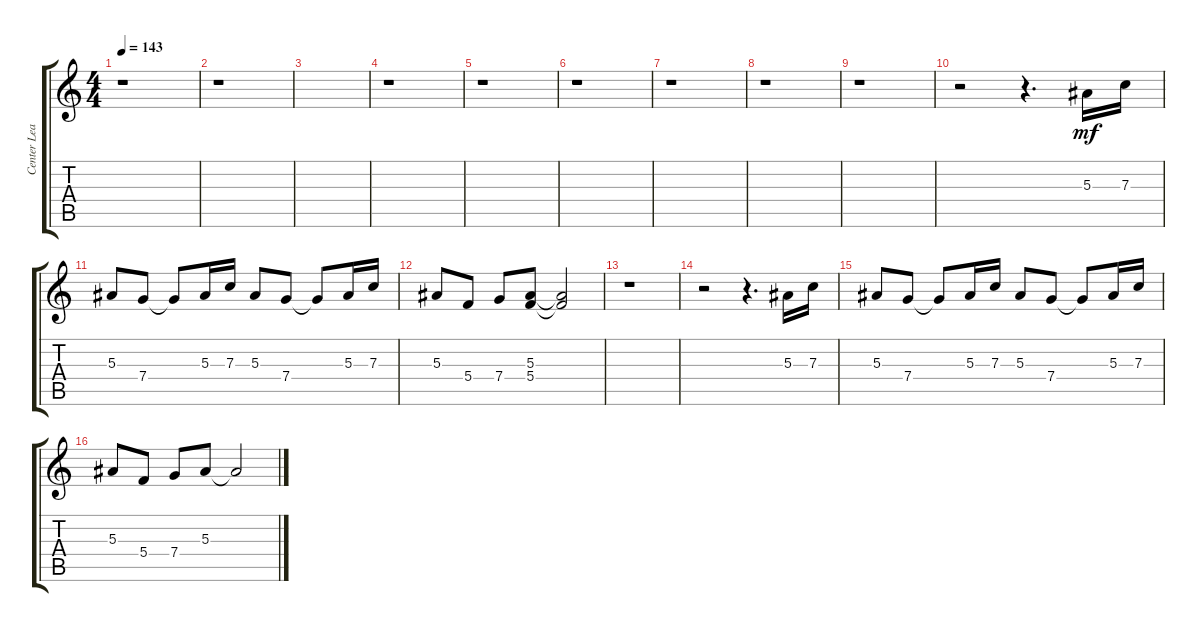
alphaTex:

\track ("Center Lead 1" "Center Lea") {instrument overdrivenguitar}
\staff {score tabs}
\tuning (D4 A3 F3 C3 G2 C2) {hide}
\ts (4 4)
\tempo 143
\clef g2
\ks aminor
r.1{dy mf instrument overdrivenguitar} |
r.1 |
|
r.1 |
r.1 |
r.1 |
r.1 |
r.1 |
r.1 |
r.2 r.4{d} 5.3.16 7.3.16 |
5.3.8 7.4.8 7.4{t}.8 5.3.16 7.3.16 5.3.8 7.4.8 7.4{t}.8 5.3.16 7.3.16 |
5.3.8 5.4.8 7.4.8 (5.3 5.4).8 (5.3{t} 5.4{t}).2 |
r.1 |
r.2 r.4{d} 5.3.16 7.3.16 |
5.3.8 7.4.8 7.4{t}.8 5.3.16 7.3.16 5.3.8 7.4.8 7.4{t}.8 5.3.16 7.3.16 |
5.3.8 5.4.8 7.4.8 5.3.8 5.3{t}.2
